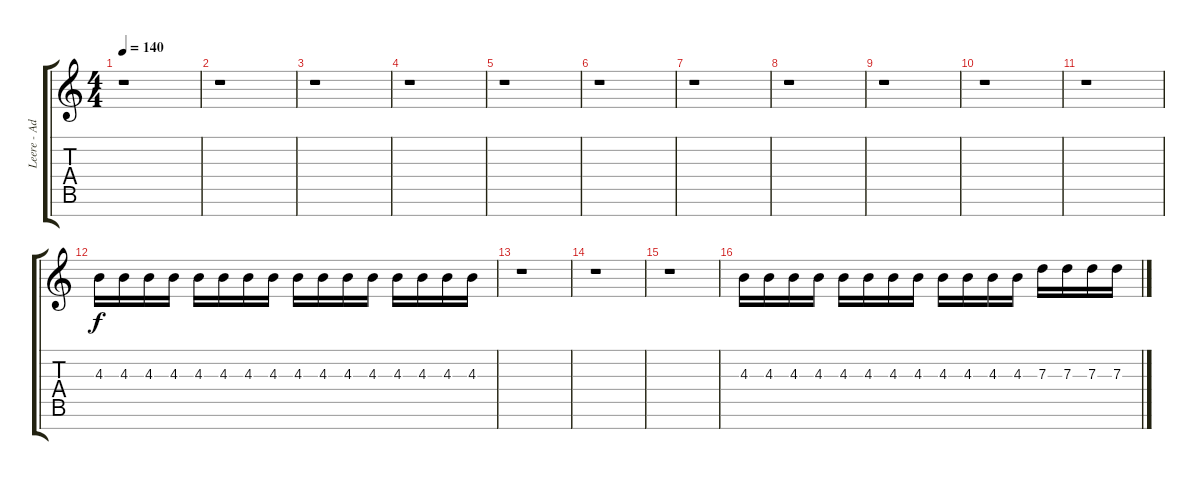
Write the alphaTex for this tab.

\track ("Leere - Additional Guitar" "Leere - Ad") {instrument distortionguitar}
\staff {score tabs}
\tuning (E4 B3 G3 D3 A2 E2 B1) {hide}
\ts (4 4)
\tempo 140
\clef g2
\ks c
r.1{dy mf} |
r.1 |
r.1 |
r.1 |
r.1 |
r.1 |
r.1 |
r.1 |
r.1 |
r.1 |
r.1 |
4.3.16{dy f volume 13} 4.3.16 4.3.16 4.3.16 4.3.16 4.3.16 4.3.16 4.3.16 4.3.16 4.3.16 4.3.16 4.3.16 4.3.16 4.3.16 4.3.16 4.3.16 |
r.1 |
r.1 |
r.1 |
4.3.16 4.3.16 4.3.16 4.3.16 4.3.16 4.3.16 4.3.16 4.3.16 4.3.16 4.3.16 4.3.16 4.3.16 7.3.16 7.3.16 7.3.16 7.3.16
